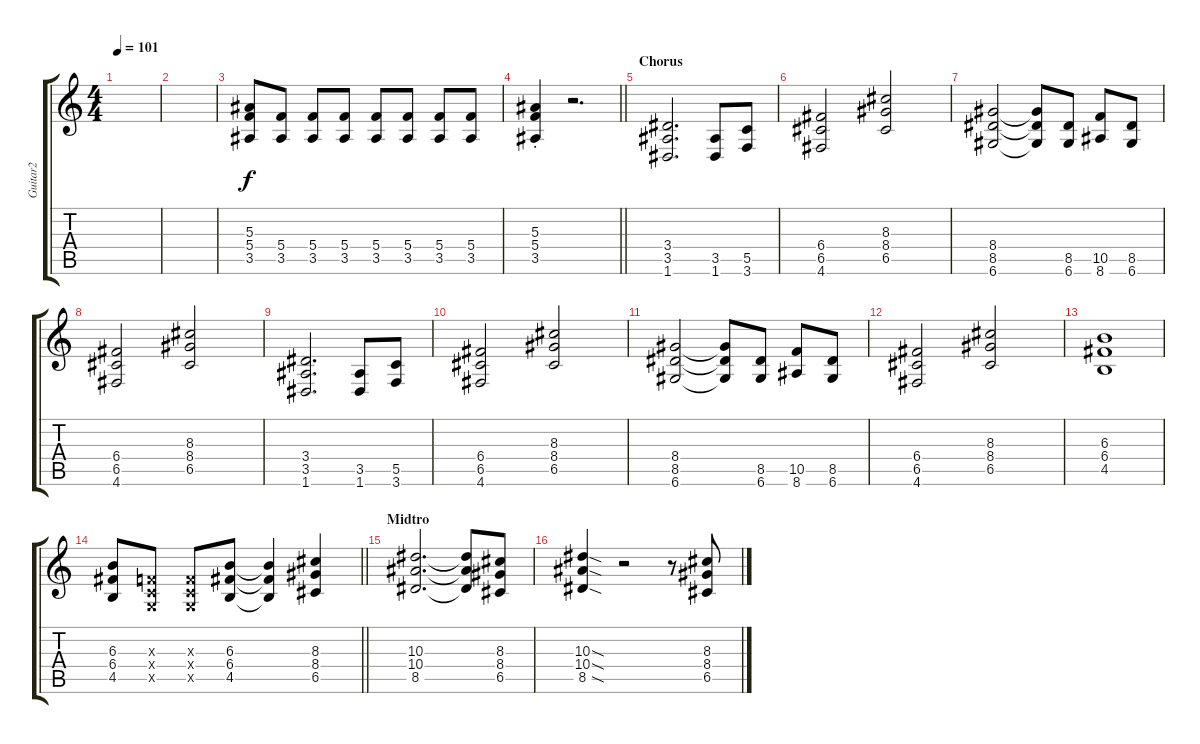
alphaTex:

\track ("Guitar2" "Guitar2") {instrument distortionguitar}
\staff {score tabs}
\tuning (D4 A3 F3 C3 G2 D2) {hide}
\ts (4 4)
\tempo 101
\clef g2
\ks c
|
|
(5.3 5.4 3.5).8 (5.4 3.5).8 (5.4 3.5).8 (5.4 3.5).8 (5.4 3.5).8 (5.4 3.5).8 (5.4 3.5).8 (5.4 3.5).8 |
\barLineRight lightlight
(5.3{st} 5.4{st} 3.5{st}).4 r.2{d} |
\section ("" "Chorus")
(3.4 3.5 1.6).2{d} (3.5 1.6).8 (5.5 3.6).8 |
(6.4 6.5 4.6).2 (8.3 8.4 6.5).2 |
(8.4 8.5 6.6).2 (8.4{t} 8.5{t} 6.6{t}).8 (8.5 6.6).8 (10.5 8.6).8 (8.5 6.6).8 |
(6.4 6.5 4.6).2 (8.3 8.4 6.5).2 |
(3.4 3.5 1.6).2{d} (3.5 1.6).8 (5.5 3.6).8 |
(6.4 6.5 4.6).2 (8.3 8.4 6.5).2 |
(8.4 8.5 6.6).2 (8.4{t} 8.5{t} 6.6{t}).8 (8.5 6.6).8 (10.5 8.6).8 (8.5 6.6).8 |
(6.4 6.5 4.6).2 (8.3 8.4 6.5).2 |
(6.3 6.4 4.5).1 |
\barLineRight lightlight
(6.3 6.4 4.5).8 (0.3{x} 0.4{x} 0.5{x}).8 (0.3{x} 0.4{x} 0.5{x}).8 (6.3 6.4 4.5).8 (6.3{t} 6.4{t} 4.5{t}).4 (8.3 8.4 6.5).4 |
\section ("" "Midtro")
(10.3 10.4 8.5).2{d} (10.3{t} 10.4{t} 8.5{t}).8 (8.3 8.4 6.5).8 |
(10.3{sod} 10.4{sod} 8.5{sod}).4 r.2 r.8 (8.3 8.4 6.5).8
